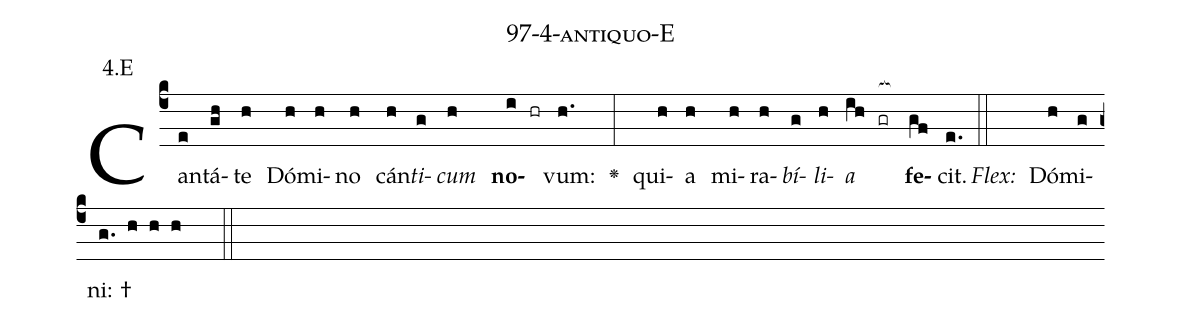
name: 97-4-antiquo-E;
annotation: 4.E;
%%
(c4)Can(e)tá(gh)te(h) Dó(h)mi(h)no(h) cán(h)<i>ti</i>(g)<i>cum</i>(h) <b>no</b>(i hr)vum:(h.) <v>\greheightstar</v>(:) qui(h)a(h) mi(h)ra(h)<i>bí</i>(g)<i>li</i>(h)<i>a</i>(ih gr[ocb:1{]) <b>fe</b>(gf[ocb:0}])cit.(e.) (::)
<i>Flex:</i>()  Dó(h)mi(g)ni: †(g. h h h  ::)

%E(h) u(g) o(h) u(ih) a(gf) e.(e.) (::)
